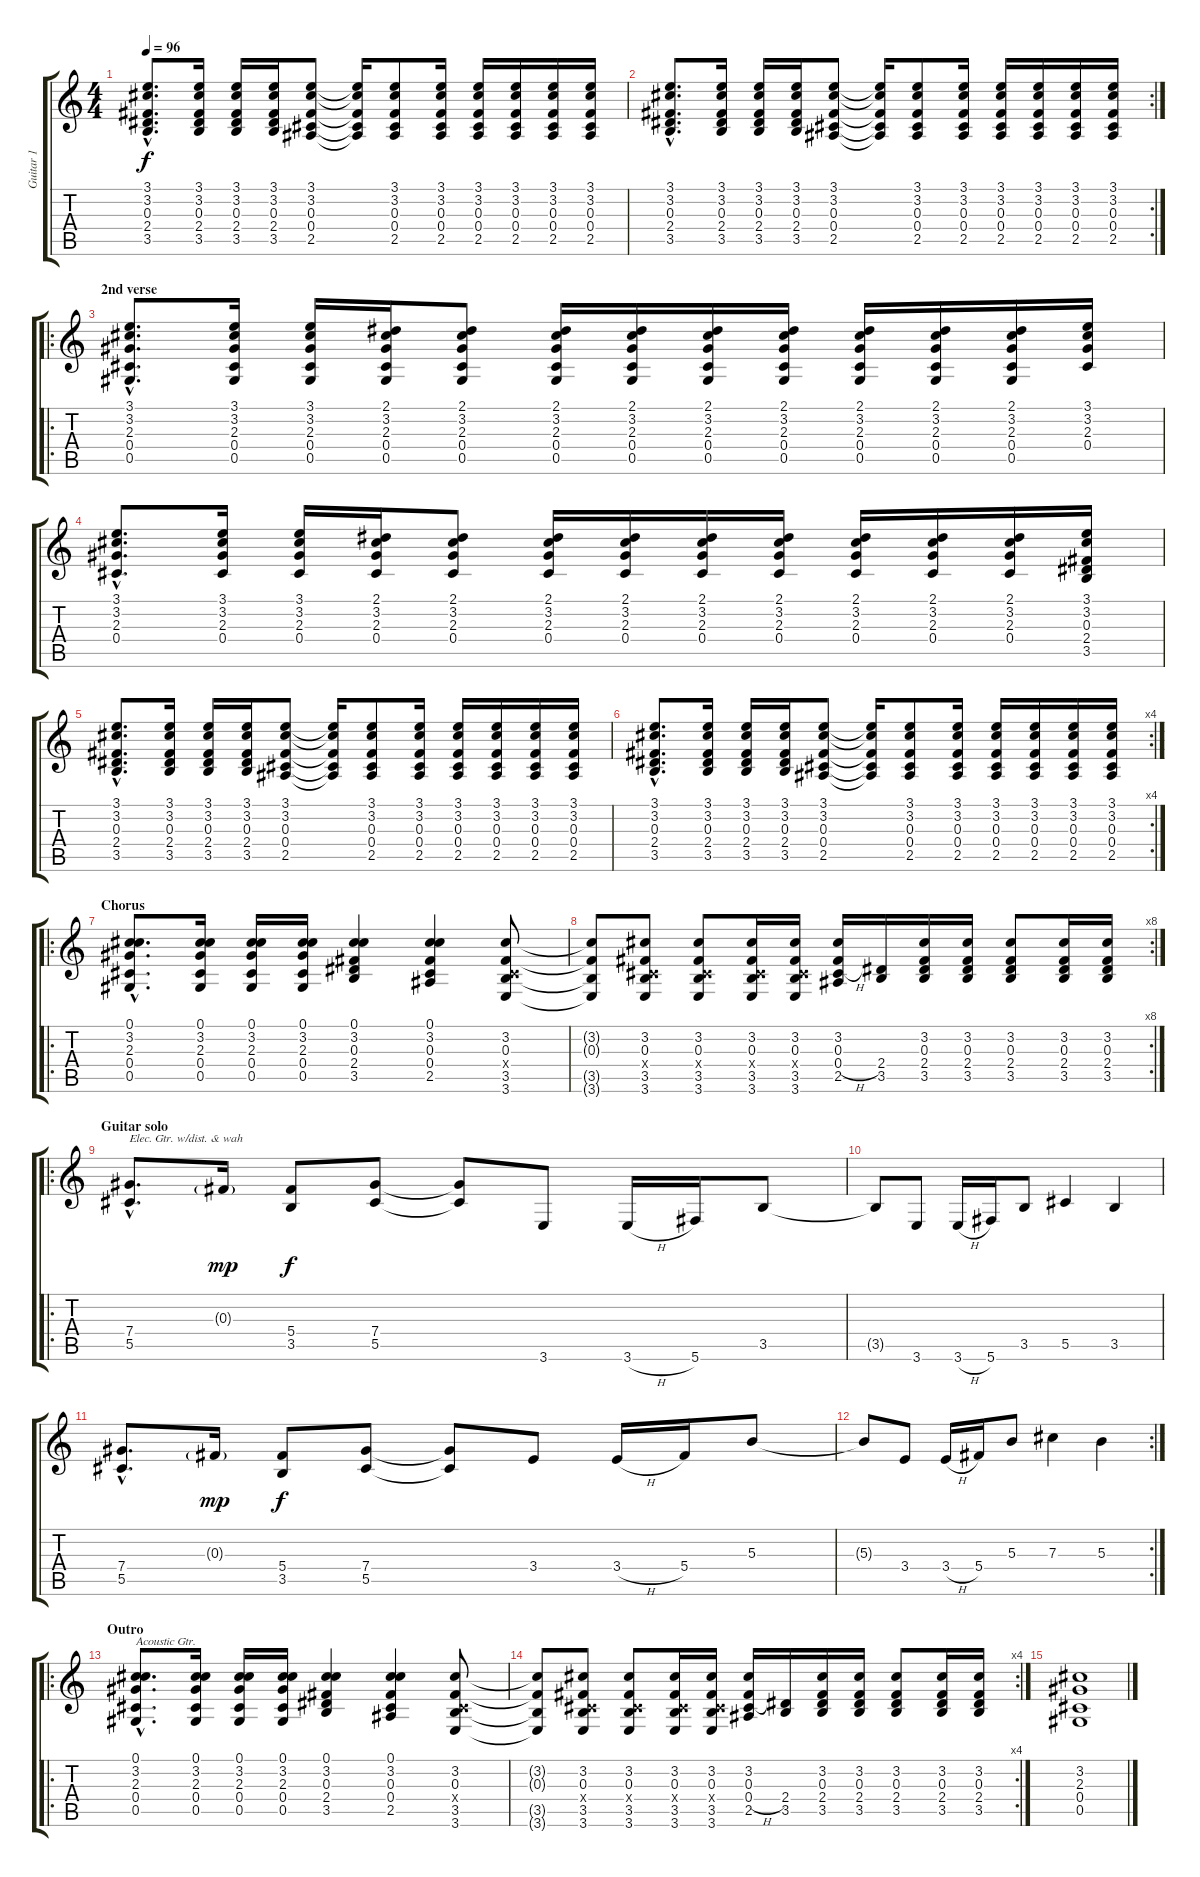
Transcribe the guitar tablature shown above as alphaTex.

\track ("Guitar 1" "Guitar 1") {instrument acousticguitarsteel}
\staff {score tabs}
\tuning (Db4 Bb3 Gb3 Db3 Ab2 Db2) {hide}
\ts (4 4)
\tempo 96
\clef g2
\ks c
(3.1{hac} 3.2{hac} 0.3{hac} 2.4{hac} 3.5{hac}).8{d dy f} (3.1 3.2 0.3 2.4 3.5).16 (3.1 3.2 0.3 2.4 3.5).16 (3.1 3.2 0.3 2.4 3.5).16 (3.1 3.2 0.3 0.4 2.5).8 (3.1{t} 3.2{t} 0.3{t} 0.4{t} 2.5{t}).16 (3.1 3.2 0.3 0.4 2.5).8 (3.1 3.2 0.3 0.4 2.5).16 (3.1 3.2 0.3 0.4 2.5).16 (3.1 3.2 0.3 0.4 2.5).16 (3.1 3.2 0.3 0.4 2.5).16 (3.1 3.2 0.3 0.4 2.5).16 |
\rc 2
(3.1{hac} 3.2{hac} 0.3{hac} 2.4{hac} 3.5{hac}).8{d} (3.1 3.2 0.3 2.4 3.5).16 (3.1 3.2 0.3 2.4 3.5).16 (3.1 3.2 0.3 2.4 3.5).16 (3.1 3.2 0.3 0.4 2.5).8 (3.1{t} 3.2{t} 0.3{t} 0.4{t} 2.5{t}).16 (3.1 3.2 0.3 0.4 2.5).8 (3.1 3.2 0.3 0.4 2.5).16 (3.1 3.2 0.3 0.4 2.5).16 (3.1 3.2 0.3 0.4 2.5).16 (3.1 3.2 0.3 0.4 2.5).16 (3.1 3.2 0.3 0.4 2.5).16 |
\ro
\section ("" "2nd verse")
(3.1{hac} 3.2{hac} 2.3{hac} 0.4{hac} 0.5{hac}).8{d} (3.1 3.2 2.3 0.4 0.5).16 (3.1 3.2 2.3 0.4 0.5).16 (2.1 3.2 2.3 0.4 0.5).16 (2.1 3.2 2.3 0.4 0.5).8 (2.1 3.2 2.3 0.4 0.5).16 (2.1 3.2 2.3 0.4 0.5).16 (2.1 3.2 2.3 0.4 0.5).16 (2.1 3.2 2.3 0.4 0.5).16 (2.1 3.2 2.3 0.4 0.5).16 (2.1 3.2 2.3 0.4 0.5).16 (2.1 3.2 2.3 0.4 0.5).16 (3.1 3.2 2.3 0.4).16 |
(3.1{hac} 3.2{hac} 2.3{hac} 0.4{hac}).8{d} (3.1 3.2 2.3 0.4).16 (3.1 3.2 2.3 0.4).16 (2.1 3.2 2.3 0.4).16 (2.1 3.2 2.3 0.4).8 (2.1 3.2 2.3 0.4).16 (2.1 3.2 2.3 0.4).16 (2.1 3.2 2.3 0.4).16 (2.1 3.2 2.3 0.4).16 (2.1 3.2 2.3 0.4).16 (2.1 3.2 2.3 0.4).16 (2.1 3.2 2.3 0.4).16 (3.1 3.2 0.3 2.4 3.5).16 |
(3.1{hac} 3.2{hac} 0.3{hac} 2.4{hac} 3.5{hac}).8{d} (3.1 3.2 0.3 2.4 3.5).16 (3.1 3.2 0.3 2.4 3.5).16 (3.1 3.2 0.3 2.4 3.5).16 (3.1 3.2 0.3 0.4 2.5).8 (3.1{t} 3.2{t} 0.3{t} 0.4{t} 2.5{t}).16 (3.1 3.2 0.3 0.4 2.5).8 (3.1 3.2 0.3 0.4 2.5).16 (3.1 3.2 0.3 0.4 2.5).16 (3.1 3.2 0.3 0.4 2.5).16 (3.1 3.2 0.3 0.4 2.5).16 (3.1 3.2 0.3 0.4 2.5).16 |
\rc 4
(3.1{hac} 3.2{hac} 0.3{hac} 2.4{hac} 3.5{hac}).8{d} (3.1 3.2 0.3 2.4 3.5).16 (3.1 3.2 0.3 2.4 3.5).16 (3.1 3.2 0.3 2.4 3.5).16 (3.1 3.2 0.3 0.4 2.5).8 (3.1{t} 3.2{t} 0.3{t} 0.4{t} 2.5{t}).16 (3.1 3.2 0.3 0.4 2.5).8 (3.1 3.2 0.3 0.4 2.5).16 (3.1 3.2 0.3 0.4 2.5).16 (3.1 3.2 0.3 0.4 2.5).16 (3.1 3.2 0.3 0.4 2.5).16 (3.1 3.2 0.3 0.4 2.5).16 |
\ro
\section ("" "Chorus")
(0.1{hac} 3.2{hac} 2.3{hac} 0.4{hac} 0.5{hac}).8{d} (0.1 3.2 2.3 0.4 0.5).16 (0.1 3.2 2.3 0.4 0.5).16 (0.1 3.2 2.3 0.4 0.5).16 (0.1 3.2 0.3 2.4 3.5).4 (0.1 3.2 0.3 0.4 2.5).4 (3.2 0.3 0.4{x} 3.5 3.6).8 |
\rc 8
(3.2{t} 0.3{t} 3.5{t} 3.6{t}).8 (3.2 0.3 0.4{x} 3.5 3.6).8 (3.2 0.3 0.4{x} 3.5 3.6).8 (3.2 0.3 0.4{x} 3.5 3.6).16 (3.2 0.3 0.4{x} 3.5 3.6).16 (3.2 0.3 0.4{h} 2.5).16 (2.4 3.5).16 (3.2 0.3 2.4 3.5).16 (3.2 0.3 2.4 3.5).16 (3.2 0.3 2.4 3.5).8 (3.2 0.3 2.4 3.5).16 (3.2 0.3 2.4 3.5).16 |
\ro
\section ("" "Guitar solo")
(7.4{hac} 5.5{hac}).8{d txt "Elec. Gtr. w/dist. & wah" instrument distortionguitar} 0.3{g}.16{dy mp} (5.4 3.5).8{dy f} (7.4 5.5).8 (7.4{t} 5.5{t}).8 3.6.8 3.6{h}.16 5.6.16 3.5.8 |
3.5{t}.8 3.6.8 3.6{h}.16 5.6.16 3.5.8 5.5.4 3.5.4 |
(7.4{hac} 5.5{hac}).8{d} 0.3{g}.16{dy mp} (5.4 3.5).8{dy f} (7.4 5.5).8 (7.4{t} 5.5{t}).8 3.4.8 3.4{h}.16 5.4.16 5.3.8 |
\rc 2
5.3{t}.8 3.4.8 3.4{h}.16 5.4.16 5.3.8 7.3.4 5.3.4 |
\ro
\section ("" "Outro")
(0.1{hac} 3.2{hac} 2.3{hac} 0.4{hac} 0.5{hac}).8{d txt "Acoustic Gtr." instrument acousticguitarsteel} (0.1 3.2 2.3 0.4 0.5).16 (0.1 3.2 2.3 0.4 0.5).16 (0.1 3.2 2.3 0.4 0.5).16 (0.1 3.2 0.3 2.4 3.5).4 (0.1 3.2 0.3 0.4 2.5).4 (3.2 0.3 0.4{x} 3.5 3.6).8 |
\rc 4
(3.2{t} 0.3{t} 3.5{t} 3.6{t}).8 (3.2 0.3 0.4{x} 3.5 3.6).8 (3.2 0.3 0.4{x} 3.5 3.6).8 (3.2 0.3 0.4{x} 3.5 3.6).16 (3.2 0.3 0.4{x} 3.5 3.6).16 (3.2 0.3 0.4{h} 2.5).16 (2.4 3.5).16 (3.2 0.3 2.4 3.5).16 (3.2 0.3 2.4 3.5).16 (3.2 0.3 2.4 3.5).8 (3.2 0.3 2.4 3.5).16 (3.2 0.3 2.4 3.5).16 |
(3.2 2.3 0.4 0.5).1
